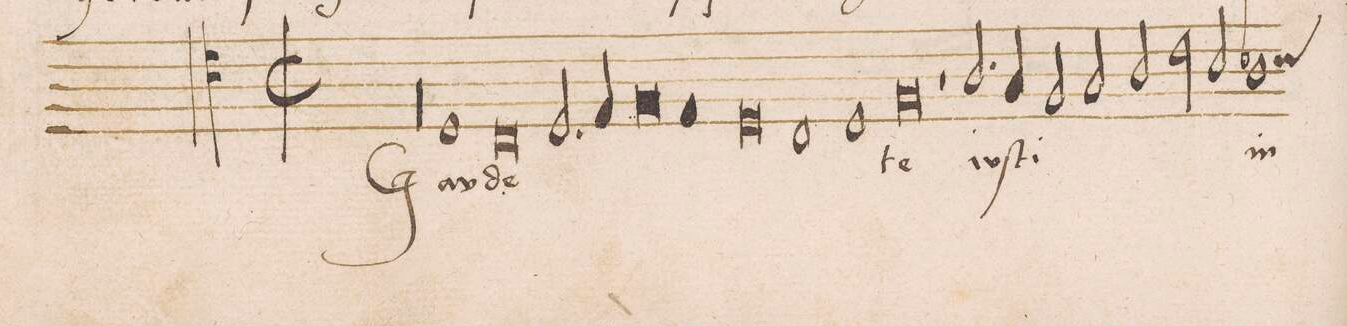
**kern	**text
*I"TENOR	*
*clefC4	*
*k[]	*
*met(c|)	*
*M2/1	*
0r	.
=2	=2
0r	.
=3	=3
1D	Gau-
0C	-de-
=4	=4
2.D/	.
4E/	.
=5	=5
1F	.
1E	.
=6	=6
0D	.
=7	=7
1C	.
1D	.
=8	=8
0F	-te
=9	=9
1r	.
2.A/	iuſ-
4G/	-ti
=10	=10
2F/	.
2G/	.
2A/	.
2c\	.
=11	=11
2B/	.
*custos:B-	*
1A	in
*-	*-
